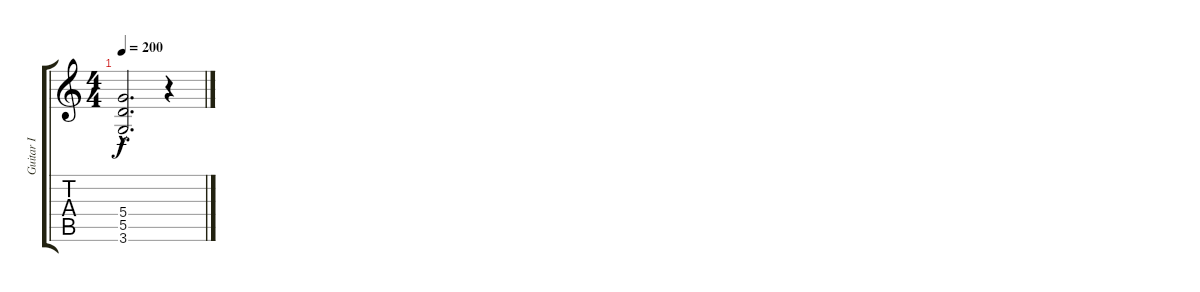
\track ("Guitar I" "Guitar I") {instrument distortionguitar}
\staff {score tabs}
\tuning (E4 B3 G3 D3 A2 E2) {hide}
\ts (4 4)
\tempo 200
\clef g2
\ks c
(5.4{hac} 5.5{hac} 3.6{hac}).2{d dy f} r.4
